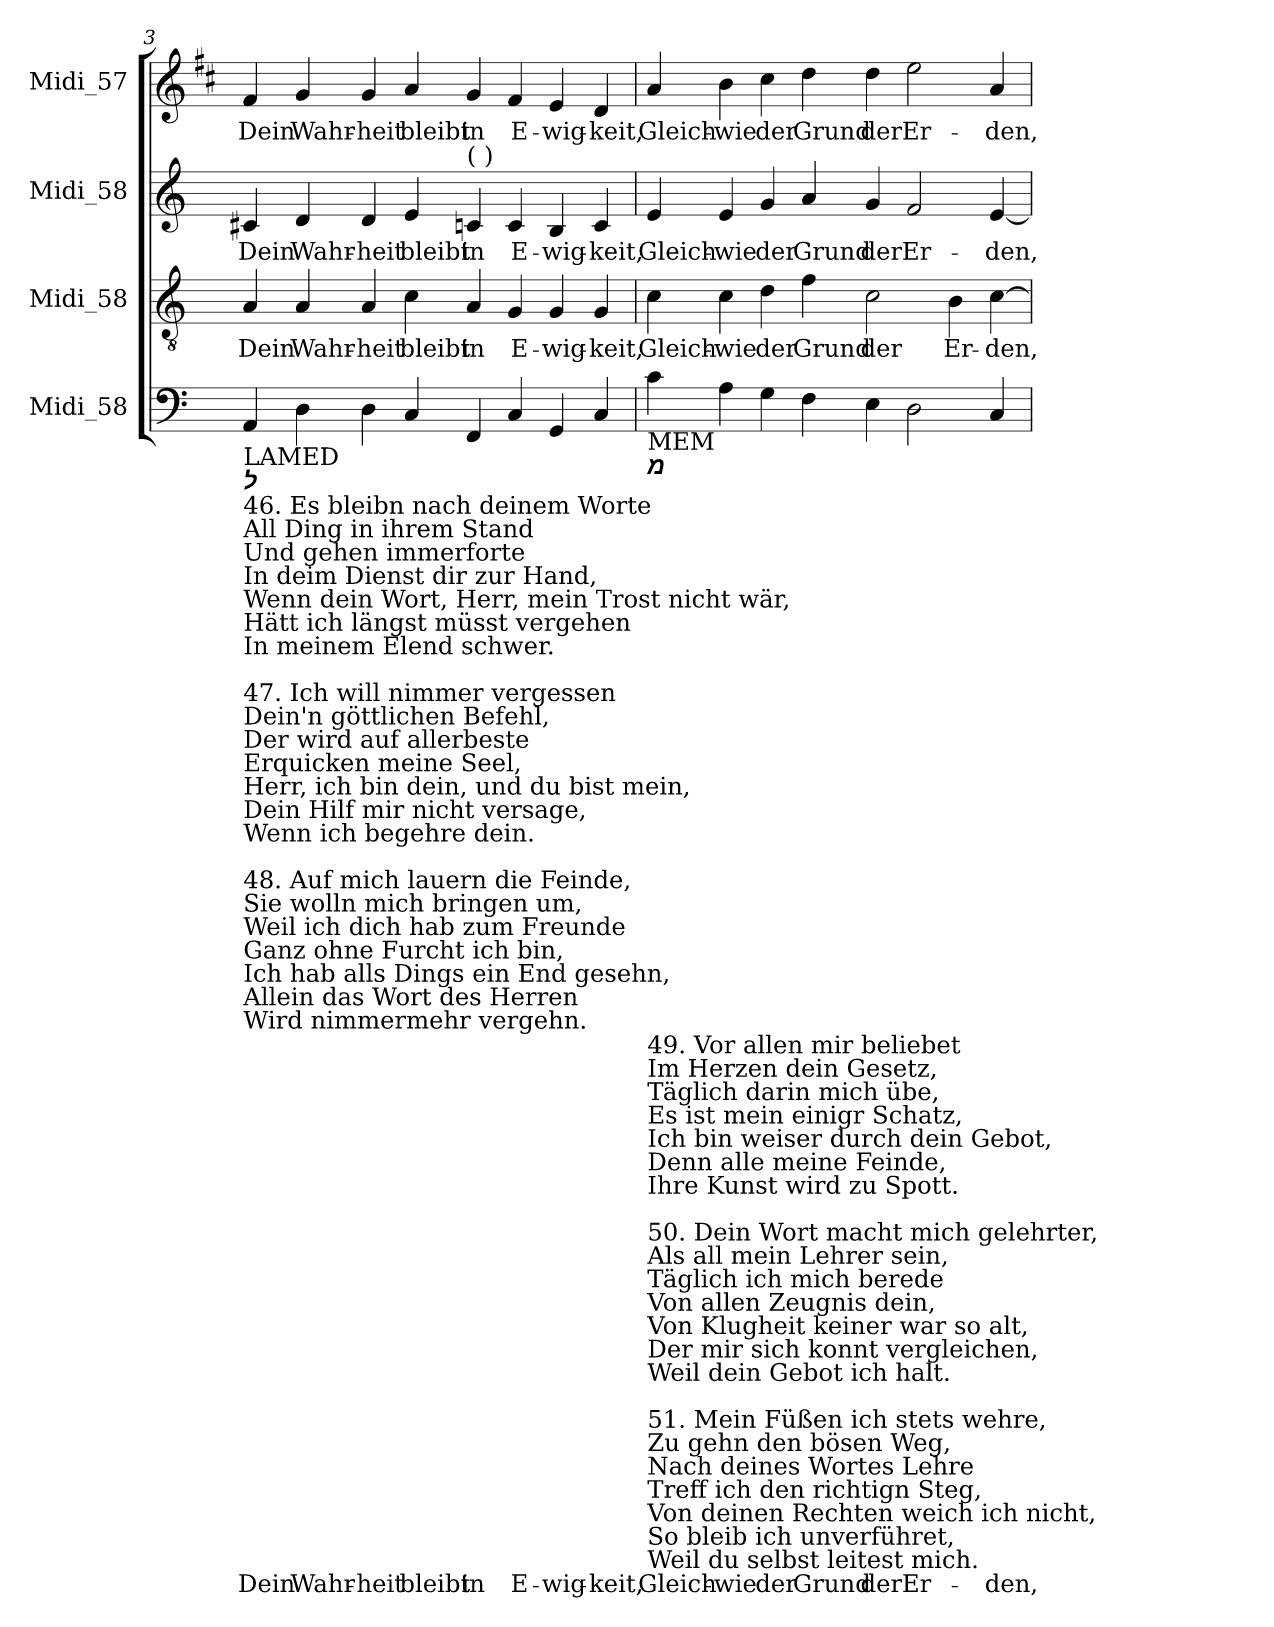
**kern	**text	**kern	**text	**kern	**text	**kern	**text
*part4	*part4	*part3	*part3	*part2	*part2	*part1	*part1
*staff4	*staff4	*staff3	*staff3	*staff2	*staff2	*staff1	*staff1
*I"Midi_58	*	*I"Midi_58	*	*I"Midi_58	*	*I"Midi_57	*
!!LO:LB:g=z
*clefF4	*	*clefGv2	*	*clefG2	*	*clefG2	*
*	*	*	*	*	*	*ITrd1c2	*
*k[]	*	*k[]	*	*k[]	*	*k[]	*
*C:	*	*C:	*	*C:	*	*C:	*
=3	=3	=3	=3	=3	=3	=3	=3
!LO:TX:b:t=LAMED	!	!	!	!	!	!	!
!LO:TX:b:t=ל	!	!	!	!	!	!	!
!LO:TX:b:t=46. Es bleibn nach deinem Worte\nAll Ding in ihrem Stand\nUnd gehen immerforte\nIn deim Dienst dir zur Hand,\nWenn dein Wort, Herr, mein Trost nicht wär,\nHätt ich längst müsst vergehen\nIn meinem Elend schwer.\n\n47. Ich will nimmer vergessen\nDein'n göttlichen Befehl,\nDer wird auf allerbeste\nErquicken meine Seel,\nHerr, ich bin dein, und du bist mein,\nDein Hilf mir nicht versage,\nWenn ich begehre dein.\n\n48. Auf mich lauern die Feinde,\nSie wolln mich bringen um,\nWeil ich dich hab zum Freunde\nGanz ohne Furcht ich bin,\nIch hab alls Dings ein End gesehn,\nAllein das Wort des Herren\nWird nimmermehr vergehn.	!	!	!	!	!	!	!
!	!LO:LY:b	!	!LO:LY:b	!	!LO:LY:b	!	!LO:LY:b
4AA	Dein	4A	Dein	4c#X	Dein	4e	Dein
!	!LO:LY:b	!	!LO:LY:b	!	!LO:LY:b	!	!LO:LY:b
4D	Wahr-	4A	Wahr-	4d	Wahr-	4f	Wahr-
!	!LO:LY:b	!	!LO:LY:b	!	!LO:LY:b	!	!LO:LY:b
4D	-heit	4A	-heit	4d	-heit	4f	-heit
!	!LO:LY:b	!	!LO:LY:b	!	!LO:LY:b	!	!LO:LY:b
4C	bleibt	4c	bleibt	4e	bleibt	4g	bleibt
!	!	!	!	!LO:TX:a:t=(  )	!	!	!
!	!LO:LY:b	!	!LO:LY:b	!	!LO:LY:b	!	!LO:LY:b
4FF	in	4A	in	4c	in	4f	in
!	!LO:LY:b	!	!LO:LY:b	!	!LO:LY:b	!	!LO:LY:b
4C	E-	4G	E-	4c	E-	4e	E-
!	!LO:LY:b	!	!LO:LY:b	!	!LO:LY:b	!	!LO:LY:b
4GG	-wig-	4G	-wig-	4B	-wig-	4d	-wig-
!	!LO:LY:b	!	!LO:LY:b	!	!LO:LY:b	!	!LO:LY:b
4C	-keit,	4G	-keit,	4c	-keit,	4c	-keit,
=4	=4	=4	=4	=4	=4	=4	=4
!LO:TX:b:t=MEM	!	!	!	!	!	!	!
!LO:TX:b:t=מ	!	!	!	!	!	!	!
!LO:TX:b:t=49. Vor allen mir beliebet\nIm Herzen dein Gesetz,\nTäglich darin mich übe,\nEs ist mein einigr Schatz,\nIch bin weiser durch dein Gebot,\nDenn alle meine Feinde,\nIhre Kunst wird zu Spott.\n\n50. Dein Wort macht mich gelehrter,\nAls all mein Lehrer sein,\nTäglich ich mich berede\nVon allen Zeugnis dein,\nVon Klugheit keiner war so alt,\nDer mir sich konnt vergleichen,\nWeil dein Gebot ich halt.\n\n51. Mein Füßen ich stets wehre,\nZu gehn den bösen Weg,\nNach deines Wortes Lehre\nTreff ich den richtign Steg,\nVon deinen Rechten weich ich nicht,\nSo bleib ich unverführet,\nWeil du selbst leitest mich.	!	!	!	!	!	!	!
!	!LO:LY:b	!	!LO:LY:b	!	!LO:LY:b	!	!LO:LY:b
4c	Gleich-	4c	Gleich-	4e	Gleich-	4g	Gleich-
!	!LO:LY:b	!	!LO:LY:b	!	!LO:LY:b	!	!LO:LY:b
4A	-wie	4c	-wie	4e	-wie	4a	-wie
!	!LO:LY:b	!	!LO:LY:b	!	!LO:LY:b	!	!LO:LY:b
4G	der	4d	der	4g	der	4b	der
!	!LO:LY:b	!	!LO:LY:b	!	!LO:LY:b	!	!LO:LY:b
4F	Grund	4f	Grund	4a	Grund	4cc	Grund
!	!LO:LY:b	!	!LO:LY:b	!	!LO:LY:b	!	!LO:LY:b
4E	der	2c	der	4g	der	4cc	der
!	!LO:LY:b	!	!	!	!LO:LY:b	!	!LO:LY:b
2D	Er-	.	.	2f	Er-	2dd	Er-
!	!	!	!LO:LY:b	!	!	!	!
.	.	4B	Er-	.	.	.	.
!	!LO:LY:b	!	!LO:LY:b	!	!LO:LY:b	!	!LO:LY:b
4C	-den,	[4c	-den,	[4e	-den,	4g	-den,
=	=	=	=	=	=	=	=
*-	*-	*-	*-	*-	*-	*-	*-
